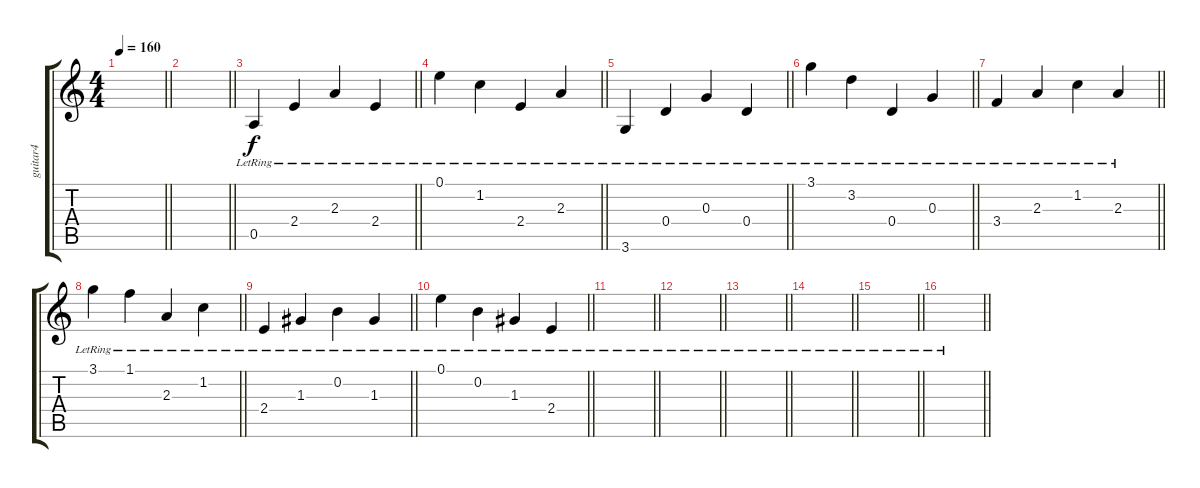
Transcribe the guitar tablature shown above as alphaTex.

\track ("guitar4" "guitar4") {instrument distortionguitar}
\staff {score tabs}
\tuning (E4 B3 G3 D3 A2 E2) {hide}
\ts (4 4)
\tempo 160
\clef g2
\barLineRight lightlight
\ks c
|
\barLineRight lightlight
|
\barLineRight lightlight
0.5{lr}.4{dy f instrument electricguitarclean} 2.4{lr}.4 2.3{lr}.4 2.4{lr}.4 |
\barLineRight lightlight
0.1{lr}.4 1.2{lr}.4 2.4{lr}.4 2.3{lr}.4 |
\barLineRight lightlight
3.6{lr}.4 0.4{lr}.4 0.3{lr}.4 0.4{lr}.4 |
\barLineRight lightlight
3.1{lr}.4 3.2{lr}.4 0.4{lr}.4 0.3{lr}.4 |
\barLineRight lightlight
3.4{lr}.4 2.3{lr}.4 1.2{lr}.4 2.3{lr}.4 |
\barLineRight lightlight
3.1{lr}.4 1.1{lr}.4 2.3{lr}.4 1.2{lr}.4 |
\barLineRight lightlight
2.4{lr}.4 1.3{lr}.4 0.2{lr}.4 1.3{lr}.4 |
\barLineRight lightlight
0.1{lr}.4 0.2{lr}.4 1.3{lr}.4 2.4{lr}.4 |
\barLineRight lightlight
|
\barLineRight lightlight
|
\barLineRight lightlight
|
\barLineRight lightlight
|
\barLineRight lightlight
|
\barLineRight lightlight
